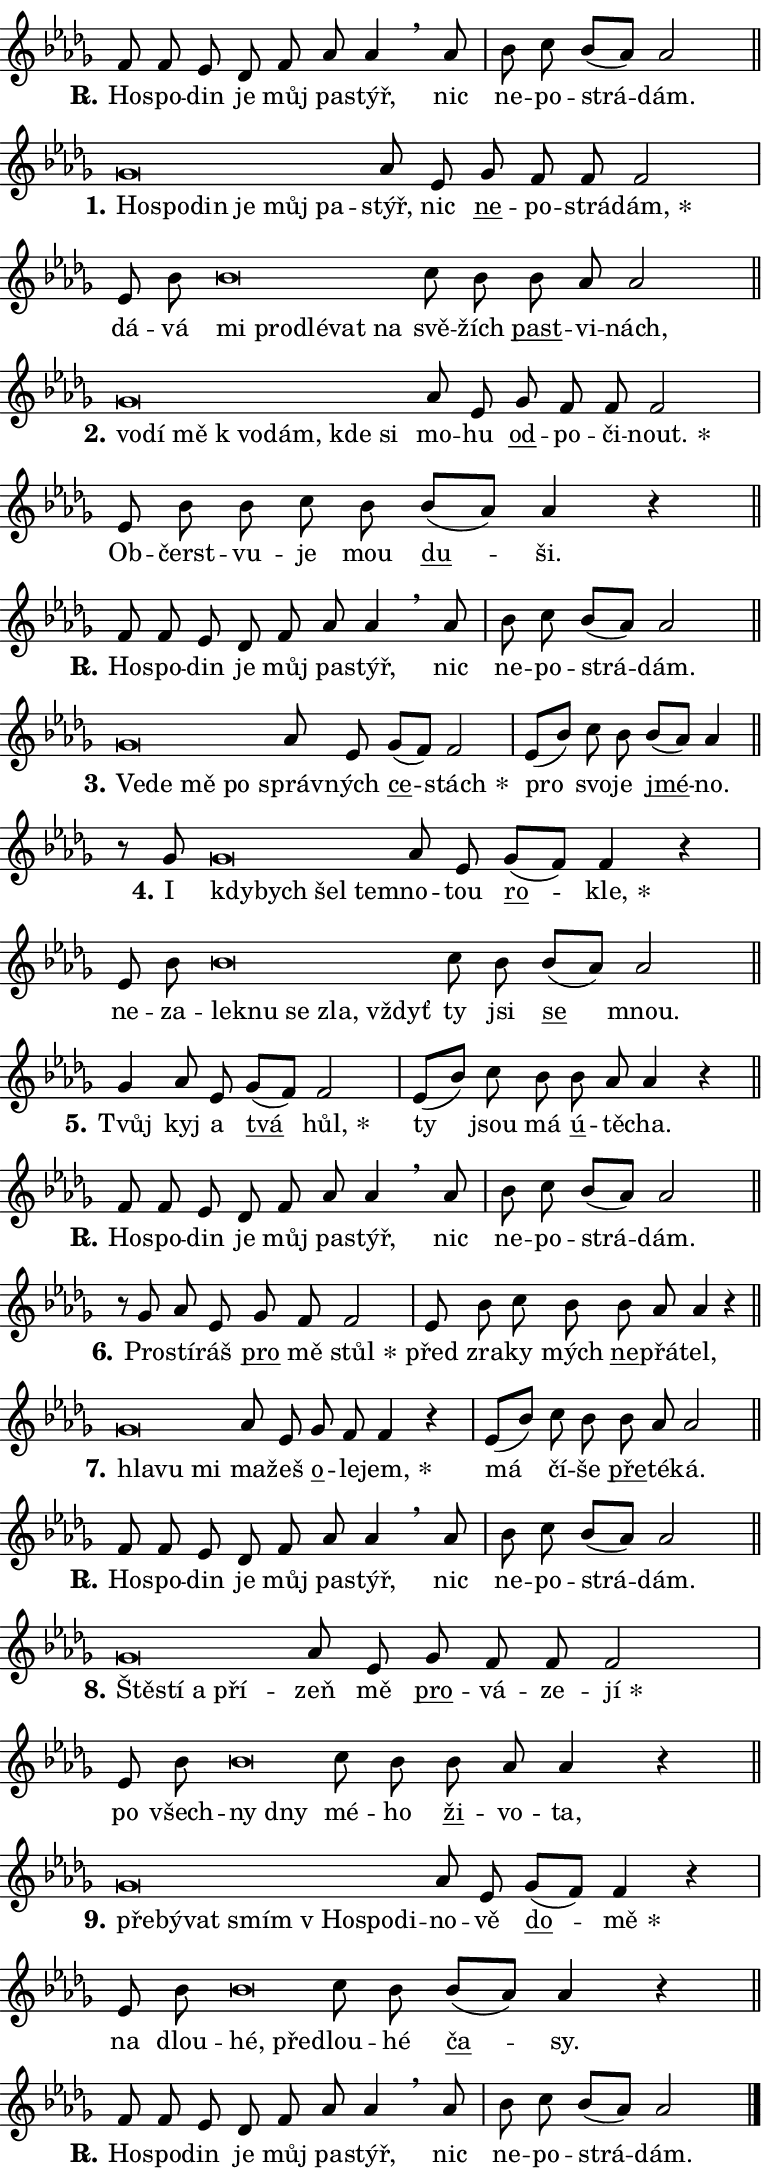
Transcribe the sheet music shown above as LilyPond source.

\version "2.24.0"
\header { tagline = "" }
\paper {
  indent = 0\cm
  top-margin = 0\cm
  right-margin = 0.13\cm % to fit lyric hyphens
  bottom-margin = 0\cm
  left-margin = 0\cm
  paper-width = 13\cm
  page-breaking = #ly:one-page-breaking
  system-system-spacing.basic-distance = #11
  score-system-spacing.basic-distance = #11
  ragged-last = ##f
}


%% Author: Thomas Morley
%% https://lists.gnu.org/archive/html/lilypond-user/2020-05/msg00002.html
#(define (line-position grob)
"Returns position of @var[grob} in current system:
   @code{'start}, if at first time-step
   @code{'end}, if at last time-step
   @code{'middle} otherwise
"
  (let* ((col (ly:item-get-column grob))
         (ln (ly:grob-object col 'left-neighbor))
         (rn (ly:grob-object col 'right-neighbor))
         (col-to-check-left (if (ly:grob? ln) ln col))
         (col-to-check-right (if (ly:grob? rn) rn col))
         (break-dir-left
           (and
             (ly:grob-property col-to-check-left 'non-musical #f)
             (ly:item-break-dir col-to-check-left)))
         (break-dir-right
           (and
             (ly:grob-property col-to-check-right 'non-musical #f)
             (ly:item-break-dir col-to-check-right))))
        (cond ((eqv? 1 break-dir-left) 'start)
              ((eqv? -1 break-dir-right) 'end)
              (else 'middle))))

#(define (tranparent-at-line-position vctor)
  (lambda (grob)
  "Relying on @code{line-position} select the relevant enry from @var{vctor}.
Used to determine transparency,"
    (case (line-position grob)
      ((end) (not (vector-ref vctor 0)))
      ((middle) (not (vector-ref vctor 1)))
      ((start) (not (vector-ref vctor 2))))))

noteHeadBreakVisibility =
#(define-music-function (break-visibility)(vector?)
"Makes @code{NoteHead}s transparent relying on @var{break-visibility}"
#{
  \override NoteHead.transparent =
    #(tranparent-at-line-position break-visibility)
#})

#(define delete-ledgers-for-transparent-note-heads
  (lambda (grob)
    "Reads whether a @code{NoteHead} is transparent.
If so this @code{NoteHead} is removed from @code{'note-heads} from
@var{grob}, which is supposed to be @code{LedgerLineSpanner}.
As a result ledgers are not printed for this @code{NoteHead}"
    (let* ((nhds-array (ly:grob-object grob 'note-heads))
           (nhds-list
             (if (ly:grob-array? nhds-array)
                 (ly:grob-array->list nhds-array)
                 '()))
           ;; Relies on the transparent-property being done before
           ;; Staff.LedgerLineSpanner.after-line-breaking is executed.
           ;; This is fragile ...
           (to-keep
             (remove
               (lambda (nhd)
                 (ly:grob-property nhd 'transparent #f))
               nhds-list)))
      ;; TODO find a better method to iterate over grob-arrays, similiar
      ;; to filter/remove etc for lists
      ;; For now rebuilt from scratch
      (set! (ly:grob-object grob 'note-heads)  '())
      (for-each
        (lambda (nhd)
          (ly:pointer-group-interface::add-grob grob 'note-heads nhd))
        to-keep))))

squashNotes = {
  \override NoteHead.X-extent = #'(-0.2 . 0.2)
  \override NoteHead.Y-extent = #'(-0.75 . 0)
  \override NoteHead.stencil =
    #(lambda (grob)
       (let ((pos (ly:grob-property grob 'staff-position)))
         (begin
           (if (< pos -7) (display "ERROR: Lower brevis then expected\n") (display ""))
           (if (<= pos -6) ly:text-interface::print ly:note-head::print))))
}
unSquashNotes = {
  \revert NoteHead.X-extent
  \revert NoteHead.Y-extent
  \revert NoteHead.stencil
}

hideNotes = \noteHeadBreakVisibility #begin-of-line-visible
unHideNotes = \noteHeadBreakVisibility #all-visible

% work-around for resetting accidentals
% https://lilypond.org/doc/v2.23/Documentation/notation/displaying-rhythms#unmetered-music
cadenzaMeasure = {
  \cadenzaOff
  \partial 1024 s1024
  \cadenzaOn
}

#(define-markup-command (accent layout props text) (markup?)
  "Underline accented syllable"
  (interpret-markup layout props
    #{\markup \override #'(offset . 4.3) \underline { #text }#}))

responsum = \markup \concat {
  "R" \hspace #-1.05 \path #0.1 #'((moveto 0 0.07) (lineto 0.9 0.8)) \hspace #0.05 "."
}

spaceSize = #0.6828661417322834 % exact space size for TeX Gyre Schola

\layout {
  \context {
    \Staff
    \remove "Time_signature_engraver"
    \override LedgerLineSpanner.after-line-breaking = #delete-ledgers-for-transparent-note-heads
  }
  \context {
    \Lyrics {
      \override LyricSpace.minimum-distance = \spaceSize
      \override LyricText.font-name = #"TeX Gyre Schola"
      \override LyricText.font-size = 1
      \override StanzaNumber.font-name = #"TeX Gyre Schola Bold"
      \override StanzaNumber.font-size = 1
    }
  }
  \context {
    \Score 
    \override NoteHead.text =
      #(lambda (grob) 
        (let ((pos (ly:grob-property grob 'staff-position)))
          #{\markup {
            \combine
              \halign #-0.55 \raise #(if (= pos -6) 0 0.5) \override #'(thickness . 2) \draw-line #'(3.2 . 0)
              \musicglyph "noteheads.sM1"
          }#}))
  }
}

% magnetic-lyrics.ily
%
%   written by
%     Jean Abou Samra <jean@abou-samra.fr>
%     Werner Lemberg <wl@gnu.org>
%
%   adapted by
%     Jiri Hon <jiri.hon@gmail.com>
%
% Version 2022-Apr-15

% https://www.mail-archive.com/lilypond-user@gnu.org/msg149350.html

#(define (Left_hyphen_pointer_engraver context)
   "Collect syllable-hyphen-syllable occurrences in lyrics and store
them in properties.  This engraver only looks to the left.  For
example, if the lyrics input is @code{foo -- bar}, it does the
following.

@itemize @bullet
@item
Set the @code{text} property of the @code{LyricHyphen} grob between
@q{foo} and @q{bar} to @code{foo}.

@item
Set the @code{left-hyphen} property of the @code{LyricText} grob with
text @q{foo} to the @code{LyricHyphen} grob between @q{foo} and
@q{bar}.
@end itemize

Use this auxiliary engraver in combination with the
@code{lyric-@/text::@/apply-@/magnetic-@/offset!} hook."
   (let ((hyphen #f)
         (text #f))
     (make-engraver
      (acknowledgers
       ((lyric-syllable-interface engraver grob source-engraver)
        (set! text grob)))
      (end-acknowledgers
       ((lyric-hyphen-interface engraver grob source-engraver)
        ;(when (not (grob::has-interface grob 'lyric-space-interface))
          (set! hyphen grob)));)
      ((stop-translation-timestep engraver)
       (when (and text hyphen)
         (ly:grob-set-object! text 'left-hyphen hyphen))
       (set! text #f)
       (set! hyphen #f)))))

#(define (lyric-text::apply-magnetic-offset! grob)
   "If the space between two syllables is less than the value in
property @code{LyricText@/.details@/.squash-threshold}, move the right
syllable to the left so that it gets concatenated with the left
syllable.

Use this function as a hook for
@code{LyricText@/.after-@/line-@/breaking} if the
@code{Left_@/hyphen_@/pointer_@/engraver} is active."
   (let ((hyphen (ly:grob-object grob 'left-hyphen #f)))
     (when hyphen
       (let ((left-text (ly:spanner-bound hyphen LEFT)))
         (when (grob::has-interface left-text 'lyric-syllable-interface)
           (let* ((common (ly:grob-common-refpoint grob left-text X))
                  (this-x-ext (ly:grob-extent grob common X))
                  (left-x-ext
                   (begin
                     ;; Trigger magnetism for left-text.
                     (ly:grob-property left-text 'after-line-breaking)
                     (ly:grob-extent left-text common X)))
                  ;; `delta` is the gap width between two syllables.
                  (delta (- (interval-start this-x-ext)
                            (interval-end left-x-ext)))
                  (details (ly:grob-property grob 'details))
                  (threshold (assoc-get 'squash-threshold details 0.2)))
             (when (< delta threshold)
               (let* (;; We have to manipulate the input text so that
                      ;; ligatures crossing syllable boundaries are not
                      ;; disabled.  For languages based on the Latin
                      ;; script this is essentially a beautification.
                      ;; However, for non-Western scripts it can be a
                      ;; necessity.
                      (lt (ly:grob-property left-text 'text))
                      (rt (ly:grob-property grob 'text))
                      (is-space (grob::has-interface hyphen 'lyric-space-interface))
                      (space (if is-space " " ""))
                      (extra-delta (if is-space spaceSize 0))
                      ;; Append new syllable.
                      (ltrt-space (if (and (string? lt) (string? rt))
                                (string-append lt space rt)
                                (make-concat-markup (list lt space rt))))
                      ;; Right-align `ltrt` to the right side.
                      (ltrt-space-markup (grob-interpret-markup
                               grob
                               (make-translate-markup
                                (cons (interval-length this-x-ext) 0)
                                (make-right-align-markup ltrt-space)))))
                 (begin
                   ;; Don't print `left-text`.
                   (ly:grob-set-property! left-text 'stencil #f)
                   ;; Set text and stencil (which holds all collected
                   ;; syllables so far) and shift it to the left.
                   (ly:grob-set-property! grob 'text ltrt-space)
                   (ly:grob-set-property! grob 'stencil ltrt-space-markup)
                   (ly:grob-translate-axis! grob (- (- delta extra-delta)) X))))))))))


#(define (lyric-hyphen::displace-bounds-first grob)
   ;; Make very sure this callback isn't triggered too early.
   (let ((left (ly:spanner-bound grob LEFT))
         (right (ly:spanner-bound grob RIGHT)))
     (ly:grob-property left 'after-line-breaking)
     (ly:grob-property right 'after-line-breaking)
     (ly:lyric-hyphen::print grob)))

squashThreshold = #0.4

\layout {
  \context {
    \Lyrics
    \consists #Left_hyphen_pointer_engraver
    \override LyricText.after-line-breaking =
      #lyric-text::apply-magnetic-offset!
    \override LyricHyphen.stencil = #lyric-hyphen::displace-bounds-first
    \override LyricText.details.squash-threshold = \squashThreshold
    \override LyricHyphen.minimum-distance = 0
    \override LyricHyphen.minimum-length = \squashThreshold
  }
}

squashText = \override LyricText.details.squash-threshold = 9999
unSquashText = \override LyricText.details.squash-threshold = \squashThreshold

leftText = \override LyricText.self-alignment-X = #LEFT
unLeftText = \revert LyricText.self-alignment-X

starOffset = #(lambda (grob) 
                (let ((x_offset (ly:self-alignment-interface::aligned-on-x-parent grob)))
                  (if (= x_offset 0) 0 (+ x_offset 1.2))))

star = #(define-music-function (syllable)(string?)
"Append star separator at the end of a syllable"
#{
  \once \override LyricText.X-offset = #starOffset
  \lyricmode { \markup {
    #syllable
    \override #'((font-name . "TeX Gyre Schola Bold")) \hspace #0.2 \lower #0.65 \larger "*"
  } }
#})

starAccent = #(define-music-function (syllable)(string?)
"Append star separator at the end of a syllable and make accent"
#{
  \once \override LyricText.X-offset = #starOffset
  \lyricmode { \markup {
    \accent #syllable
    \override #'((font-name . "TeX Gyre Schola Bold")) \hspace #0.2 \lower #0.65 \larger "*"
  } }
#})

breath = #(define-music-function (syllable)(string?)
"Append breathing indicator at the end of a syllable"
#{
  \lyricmode { \markup { #syllable "+" } }
#})

optionalBreath = #(define-music-function (syllable)(string?)
"Append optional breathing indicator at the end of a syllable"
#{
  \lyricmode { \markup { #syllable "(+)" } }
#})


\score {
    <<
        \new Voice = "melody" { \cadenzaOn \key des \major \relative { f'8 f es des f as as4 \breathe \bar "" as8 \cadenzaMeasure \bar "|" bes c bes[( as)] as2 \cadenzaMeasure \bar "||" \break } }
        \new Lyrics \lyricsto "melody" { \lyricmode { \set stanza = \responsum
Ho -- spo -- din je můj pa -- stýř, nic ne -- po -- strá -- dám. } }
    >>
    \layout {}
}

\score {
    <<
        \new Voice = "melody" { \cadenzaOn \key des \major \relative { \squashNotes ges'\breve*1/16 \hideNotes \breve*1/16 \bar "" \breve*1/16 \bar "" \breve*1/16 \bar "" \breve*1/16 \breve*1/16 \bar "" \unHideNotes \unSquashNotes as8 es \bar "" ges f f f2 \cadenzaMeasure \bar "|" es8 bes' \bar "" \squashNotes bes\breve*1/16 \hideNotes \breve*1/16 \bar "" \breve*1/16 \bar "" \breve*1/16 \breve*1/16 \bar "" \unHideNotes \unSquashNotes c8 bes \bar "" bes as as2 \cadenzaMeasure \bar "||" \break } }
        \new Lyrics \lyricsto "melody" { \lyricmode { \set stanza = "1."
\leftText Ho -- \squashText spo -- din je můj pa -- \unLeftText \unSquashText stýř, nic \markup \accent ne -- po -- strá -- \star dám, dá -- vá \leftText mi \squashText pro -- dlé -- vat na \unLeftText \unSquashText svě -- žích \markup \accent past -- vi -- nách, } }
    >>
    \layout {}
}

\score {
    <<
        \new Voice = "melody" { \cadenzaOn \key des \major \relative { \squashNotes ges'\breve*1/16 \hideNotes \breve*1/16 \bar "" \breve*1/16 \bar "" \breve*1/16 \bar "" \breve*1/16 \bar "" \breve*1/16 \breve*1/16 \bar "" \unHideNotes \unSquashNotes as8 es \bar "" ges f f f2 \cadenzaMeasure \bar "|" es8 bes' \bar "" bes c8 bes \bar "" bes[( as)] as4 r \cadenzaMeasure \bar "||" \break } }
        \new Lyrics \lyricsto "melody" { \lyricmode { \set stanza = "2."
\leftText vo -- \squashText dí mě "k vo" -- dám, kde si \unLeftText \unSquashText mo -- hu \markup \accent od -- po -- či -- \star nout. Ob -- čerst -- vu -- je mou \markup \accent du -- ši. } }
    >>
    \layout {}
}

\score {
    <<
        \new Voice = "melody" { \cadenzaOn \key des \major \relative { f'8 f es des f as as4 \breathe \bar "" as8 \cadenzaMeasure \bar "|" bes c bes[( as)] as2 \cadenzaMeasure \bar "||" \break } }
        \new Lyrics \lyricsto "melody" { \lyricmode { \set stanza = \responsum
Ho -- spo -- din je můj pa -- stýř, nic ne -- po -- strá -- dám. } }
    >>
    \layout {}
}

\score {
    <<
        \new Voice = "melody" { \cadenzaOn \key des \major \relative { \squashNotes ges'\breve*1/16 \hideNotes \breve*1/16 \bar "" \breve*1/16 \breve*1/16 \bar "" \unHideNotes \unSquashNotes as8 es \bar "" ges[( f)] f2 \cadenzaMeasure \bar "|" es8[( bes'8)] c8 bes \bar "" bes[( as)] as4 \cadenzaMeasure \bar "||" \break } }
        \new Lyrics \lyricsto "melody" { \lyricmode { \set stanza = "3."
\leftText Ve -- \squashText de mě po \unLeftText \unSquashText správ -- ných \markup \accent ce -- \star stách pro svo -- je \markup \accent jmé -- no. } }
    >>
    \layout {}
}

\score {
    <<
        \new Voice = "melody" { \cadenzaOn \key des \major \relative { r8 ges'8 \squashNotes ges\breve*1/16 \hideNotes \breve*1/16 \bar "" \breve*1/16 \breve*1/16 \bar "" \unHideNotes \unSquashNotes as8 es \bar "" ges[( f)] f4 r \cadenzaMeasure \bar "|" es8 bes' \bar "" \squashNotes bes\breve*1/16 \hideNotes \breve*1/16 \bar "" \breve*1/16 \bar "" \breve*1/16 \breve*1/16 \bar "" \unHideNotes \unSquashNotes c8 bes \bar "" bes[( as)] as2 \cadenzaMeasure \bar "||" \break } }
        \new Lyrics \lyricsto "melody" { \lyricmode { \set stanza = "4."
I \leftText kdy -- \squashText bych šel tem -- \unLeftText \unSquashText no -- tou \markup \accent ro -- \star kle, ne -- za -- \leftText lek -- \squashText nu se zla, vždyť \unLeftText \unSquashText ty jsi \markup \accent se mnou. } }
    >>
    \layout {}
}

\score {
    <<
        \new Voice = "melody" { \cadenzaOn \key des \major \relative { ges'4 as8 es \bar "" ges[( f)] f2 \cadenzaMeasure \bar "|" es8[( bes'8)] c8 bes \bar "" bes as as4 r \cadenzaMeasure \bar "||" \break } }
        \new Lyrics \lyricsto "melody" { \lyricmode { \set stanza = "5."
Tvůj kyj a \markup \accent tvá \star hůl, ty jsou má \markup \accent ú -- tě -- cha. } }
    >>
    \layout {}
}

\score {
    <<
        \new Voice = "melody" { \cadenzaOn \key des \major \relative { f'8 f es des f as as4 \breathe \bar "" as8 \cadenzaMeasure \bar "|" bes c bes[( as)] as2 \cadenzaMeasure \bar "||" \break } }
        \new Lyrics \lyricsto "melody" { \lyricmode { \set stanza = \responsum
Ho -- spo -- din je můj pa -- stýř, nic ne -- po -- strá -- dám. } }
    >>
    \layout {}
}

\score {
    <<
        \new Voice = "melody" { \cadenzaOn \key des \major \relative { r8 ges' as8 es \bar "" ges f f2 \cadenzaMeasure \bar "|" es8 bes'8 c8 bes \bar "" bes as as4 r \cadenzaMeasure \bar "||" \break } }
        \new Lyrics \lyricsto "melody" { \lyricmode { \set stanza = "6."
Pro -- stí -- ráš \markup \accent pro mě \star stůl před zra -- ky mých \markup \accent ne -- přá -- tel, } }
    >>
    \layout {}
}

\score {
    <<
        \new Voice = "melody" { \cadenzaOn \key des \major \relative { \squashNotes ges'\breve*1/16 \hideNotes \breve*1/16 \breve*1/16 \bar "" \unHideNotes \unSquashNotes as8 es \bar "" ges f f4 r \cadenzaMeasure \bar "|" es8[( bes'8)] c8 bes \bar "" bes as as2 \cadenzaMeasure \bar "||" \break } }
        \new Lyrics \lyricsto "melody" { \lyricmode { \set stanza = "7."
\leftText hla -- \squashText vu mi \unLeftText \unSquashText ma -- žeš \markup \accent o -- le -- \star jem, má čí -- še \markup \accent pře -- té -- ká. } }
    >>
    \layout {}
}

\score {
    <<
        \new Voice = "melody" { \cadenzaOn \key des \major \relative { f'8 f es des f as as4 \breathe \bar "" as8 \cadenzaMeasure \bar "|" bes c bes[( as)] as2 \cadenzaMeasure \bar "||" \break } }
        \new Lyrics \lyricsto "melody" { \lyricmode { \set stanza = \responsum
Ho -- spo -- din je můj pa -- stýř, nic ne -- po -- strá -- dám. } }
    >>
    \layout {}
}

\score {
    <<
        \new Voice = "melody" { \cadenzaOn \key des \major \relative { \squashNotes ges'\breve*1/16 \hideNotes \breve*1/16 \bar "" \breve*1/16 \breve*1/16 \bar "" \unHideNotes \unSquashNotes as8 es \bar "" ges f f f2 \cadenzaMeasure \bar "|" es8 bes' \bar "" \squashNotes bes\breve*1/16 \hideNotes \breve*1/16 \bar "" \unHideNotes \unSquashNotes c8 bes \bar "" bes as as4 r \cadenzaMeasure \bar "||" \break } }
        \new Lyrics \lyricsto "melody" { \lyricmode { \set stanza = "8."
\leftText Ště -- \squashText stí a pří -- \unLeftText \unSquashText zeň mě \markup \accent pro -- vá -- ze -- \star jí po všech -- \leftText ny \squashText dny \unLeftText \unSquashText mé -- ho \markup \accent ži -- vo -- ta, } }
    >>
    \layout {}
}

\score {
    <<
        \new Voice = "melody" { \cadenzaOn \key des \major \relative { \squashNotes ges'\breve*1/16 \hideNotes \breve*1/16 \bar "" \breve*1/16 \bar "" \breve*1/16 \bar "" \breve*1/16 \bar "" \breve*1/16 \breve*1/16 \bar "" \unHideNotes \unSquashNotes as8 es \bar "" ges[( f)] f4 r \cadenzaMeasure \bar "|" es8 bes' \bar "" \squashNotes bes\breve*1/16 \hideNotes \breve*1/16 \bar "" \unHideNotes \unSquashNotes c8 bes \bar "" bes[( as)] as4 r \cadenzaMeasure \bar "||" \break } }
        \new Lyrics \lyricsto "melody" { \lyricmode { \set stanza = "9."
\leftText pře -- \squashText bý -- vat smím "v Ho" -- spo -- di -- \unLeftText \unSquashText no -- vě \markup \accent do -- \star mě na dlou -- \leftText hé, \squashText pře -- \unLeftText \unSquashText dlou -- hé \markup \accent ča -- sy. } }
    >>
    \layout {}
}

\score {
    <<
        \new Voice = "melody" { \cadenzaOn \key des \major \relative { f'8 f es des f as as4 \breathe \bar "" as8 \cadenzaMeasure \bar "|" bes c bes[( as)] as2 \cadenzaMeasure \bar "||" \break } \bar "|." }
        \new Lyrics \lyricsto "melody" { \lyricmode { \set stanza = \responsum
Ho -- spo -- din je můj pa -- stýř, nic ne -- po -- strá -- dám. } }
    >>
    \layout {}
}
